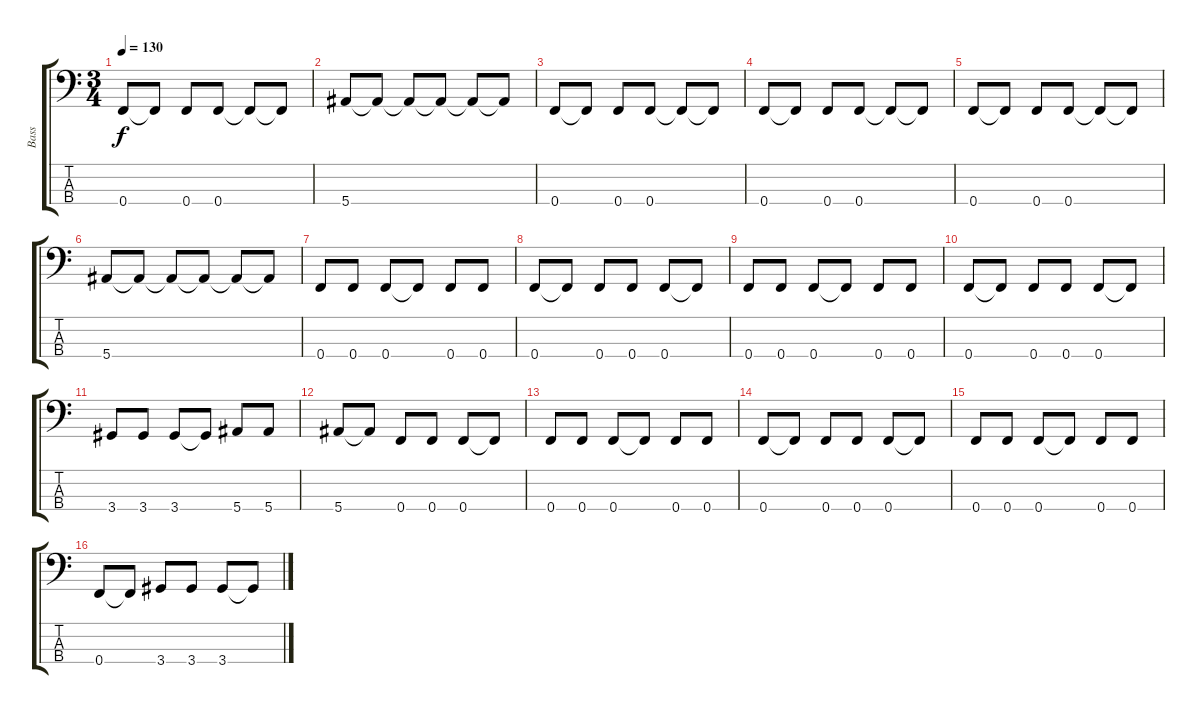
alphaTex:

\track ("Bass" "Bass") {instrument electricbasspick}
\staff {score tabs}
\tuning (Ab2 Eb2 Bb1 F1) {hide}
\ts (3 4)
\tempo 130
\clef f4
\ks c
0.4.8{dy f} 0.4{t}.8 0.4.8 0.4.8 0.4{t}.8 0.4{t}.8 |
5.4.8 5.4{t}.8 5.4{t}.8 5.4{t}.8 5.4{t}.8 5.4{t}.8 |
0.4.8 0.4{t}.8 0.4.8 0.4.8 0.4{t}.8 0.4{t}.8 |
0.4.8 0.4{t}.8 0.4.8 0.4.8 0.4{t}.8 0.4{t}.8 |
0.4.8 0.4{t}.8 0.4.8 0.4.8 0.4{t}.8 0.4{t}.8 |
5.4.8 5.4{t}.8 5.4{t}.8 5.4{t}.8 5.4{t}.8 5.4{t}.8 |
0.4.8 0.4.8 0.4.8 0.4{t}.8 0.4.8 0.4.8 |
0.4.8 0.4{t}.8 0.4.8 0.4.8 0.4.8 0.4{t}.8 |
0.4.8 0.4.8 0.4.8 0.4{t}.8 0.4.8 0.4.8 |
0.4.8 0.4{t}.8 0.4.8 0.4.8 0.4.8 0.4{t}.8 |
3.4.8 3.4.8 3.4.8 3.4{t}.8 5.4.8 5.4.8 |
5.4.8 5.4{t}.8 0.4.8 0.4.8 0.4.8 0.4{t}.8 |
0.4.8 0.4.8 0.4.8 0.4{t}.8 0.4.8 0.4.8 |
0.4.8 0.4{t}.8 0.4.8 0.4.8 0.4.8 0.4{t}.8 |
0.4.8 0.4.8 0.4.8 0.4{t}.8 0.4.8 0.4.8 |
0.4.8 0.4{t}.8 3.4.8 3.4.8 3.4.8 3.4{t}.8
